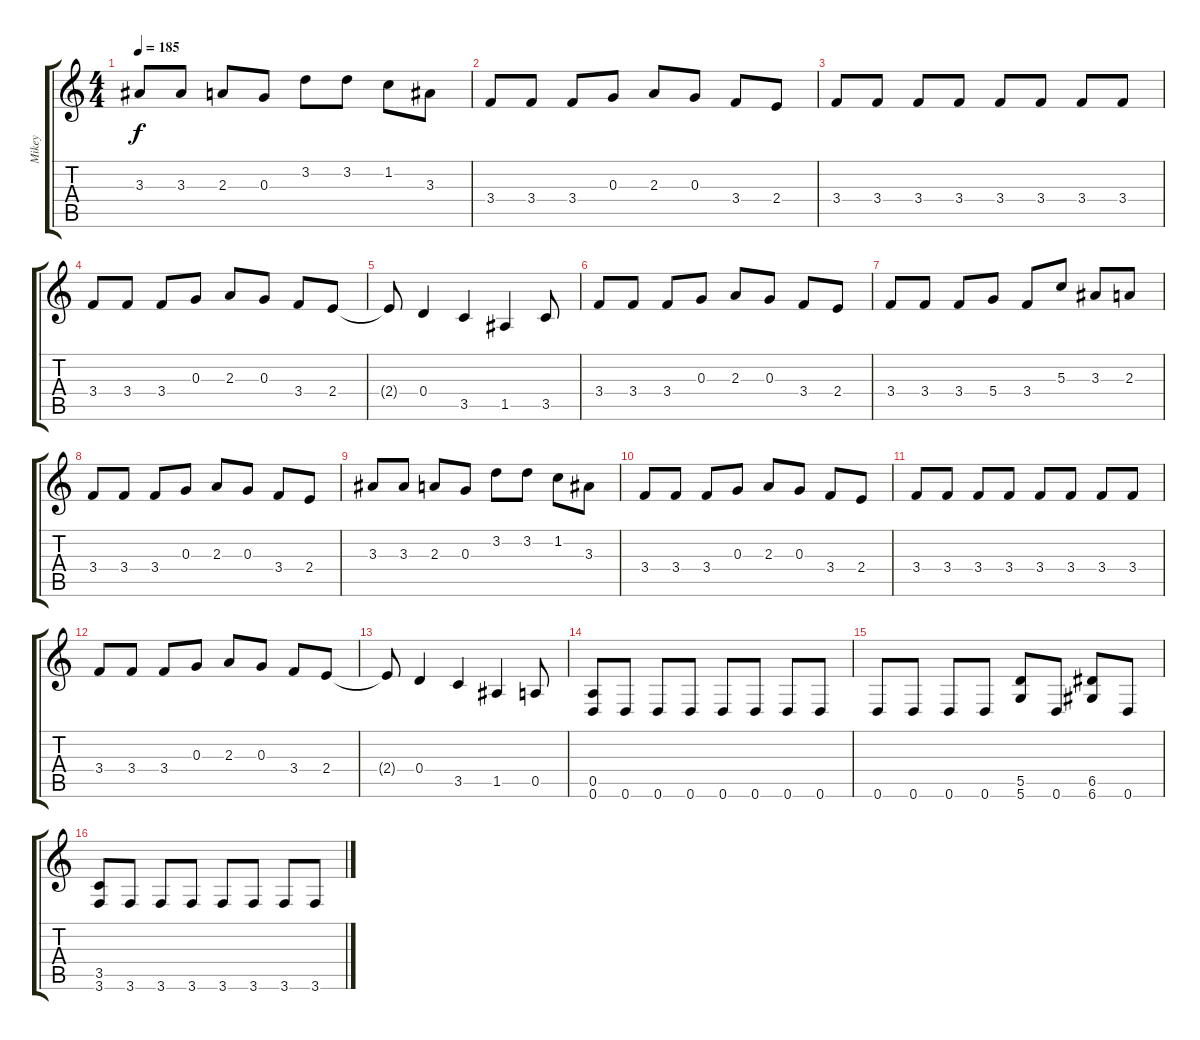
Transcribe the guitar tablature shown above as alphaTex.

\track ("Mikey" "Mikey") {instrument overdrivenguitar}
\staff {score tabs}
\tuning (E4 B3 G3 D3 A2 D2) {hide}
\ts (4 4)
\tempo 185
\clef g2
\ks c
3.3.8{dy f} 3.3.8 2.3.8 0.3.8 3.2.8 3.2.8 1.2.8 3.3.8 |
3.4.8 3.4.8 3.4.8 0.3.8 2.3.8 0.3.8 3.4.8 2.4.8 |
3.4.8 3.4.8 3.4.8 3.4.8 3.4.8 3.4.8 3.4.8 3.4.8 |
3.4.8 3.4.8 3.4.8 0.3.8 2.3.8 0.3.8 3.4.8 2.4.8 |
2.4{t}.8 0.4.4 3.5.4 1.5.4 3.5.8 |
3.4.8 3.4.8 3.4.8 0.3.8 2.3.8 0.3.8 3.4.8 2.4.8 |
3.4.8 3.4.8 3.4.8 5.4.8 3.4.8 5.3.8 3.3.8 2.3.8 |
3.4.8 3.4.8 3.4.8 0.3.8 2.3.8 0.3.8 3.4.8 2.4.8 |
3.3.8 3.3.8 2.3.8 0.3.8 3.2.8 3.2.8 1.2.8 3.3.8 |
3.4.8 3.4.8 3.4.8 0.3.8 2.3.8 0.3.8 3.4.8 2.4.8 |
3.4.8 3.4.8 3.4.8 3.4.8 3.4.8 3.4.8 3.4.8 3.4.8 |
3.4.8 3.4.8 3.4.8 0.3.8 2.3.8 0.3.8 3.4.8 2.4.8 |
2.4{t}.8 0.4.4 3.5.4 1.5.4 0.5.8 |
(0.5 0.6).8 0.6.8 0.6.8 0.6.8 0.6.8 0.6.8 0.6.8 0.6.8 |
0.6.8 0.6.8 0.6.8 0.6.8 (5.5 5.6).8 0.6.8 (6.5 6.6).8 0.6.8 |
(3.5 3.6).8 3.6.8 3.6.8 3.6.8 3.6.8 3.6.8 3.6.8 3.6.8
